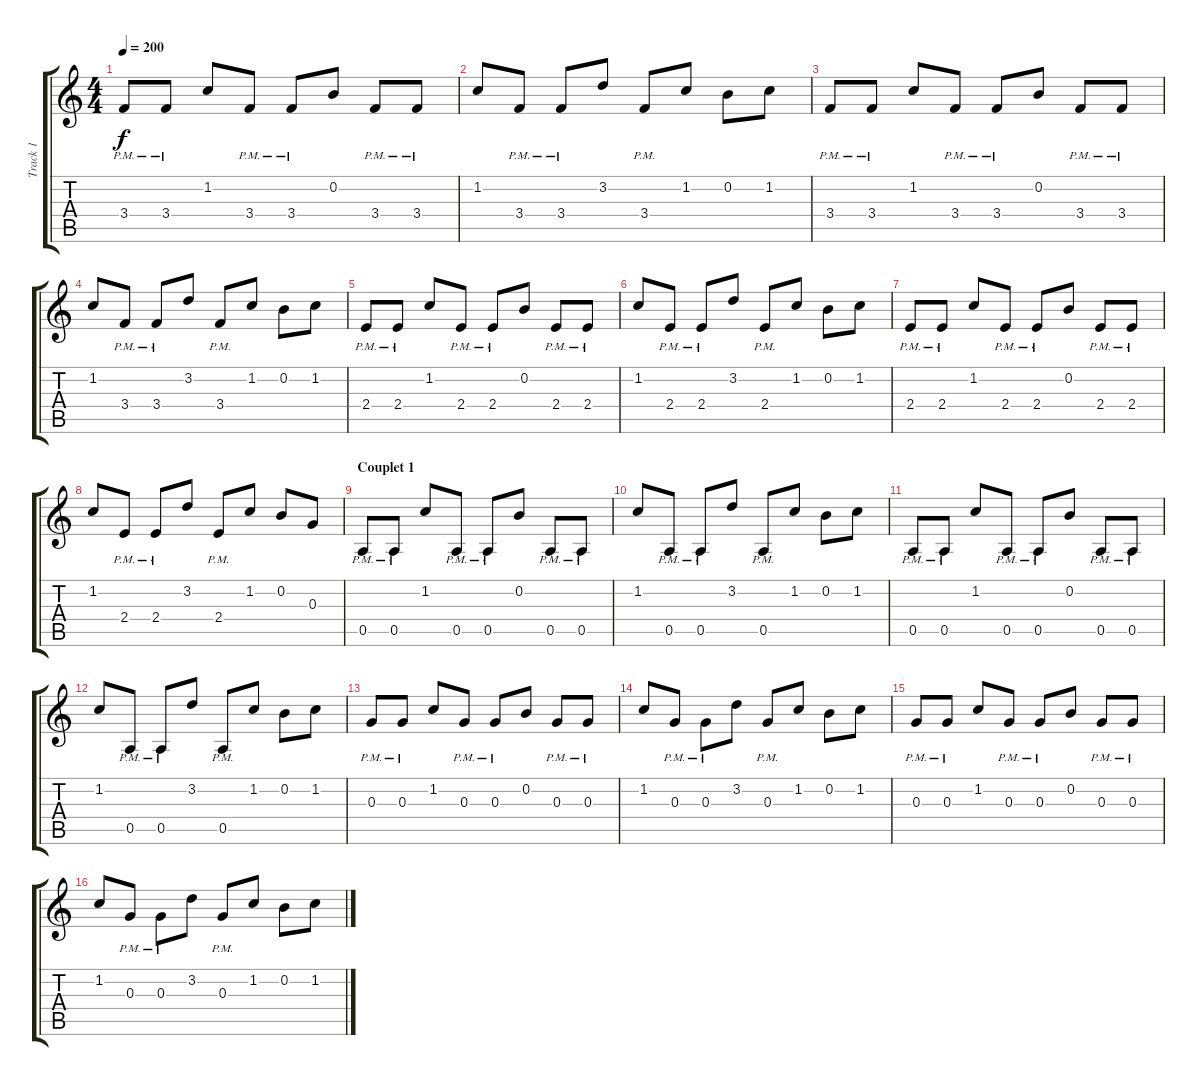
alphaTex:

\track ("Track 1" "Track 1") {instrument distortionguitar}
\staff {score tabs}
\tuning (E4 B3 G3 D3 A2 E2) {hide}
\ts (4 4)
\tempo 200
\clef g2
\ks c
3.4{pm}.8{dy f} 3.4{pm}.8 1.2.8 3.4{pm}.8 3.4{pm}.8 0.2.8 3.4{pm}.8 3.4{pm}.8 |
1.2.8 3.4{pm}.8 3.4{pm}.8 3.2.8 3.4{pm}.8 1.2.8 0.2.8 1.2.8 |
3.4{pm}.8 3.4{pm}.8 1.2.8 3.4{pm}.8 3.4{pm}.8 0.2.8 3.4{pm}.8 3.4{pm}.8 |
1.2.8 3.4{pm}.8 3.4{pm}.8 3.2.8 3.4{pm}.8 1.2.8 0.2.8 1.2.8 |
2.4{pm}.8 2.4{pm}.8 1.2.8 2.4{pm}.8 2.4{pm}.8 0.2.8 2.4{pm}.8 2.4{pm}.8 |
1.2.8 2.4{pm}.8 2.4{pm}.8 3.2.8 2.4{pm}.8 1.2.8 0.2.8 1.2.8 |
2.4{pm}.8 2.4{pm}.8 1.2.8 2.4{pm}.8 2.4{pm}.8 0.2.8 2.4{pm}.8 2.4{pm}.8 |
1.2.8 2.4{pm}.8 2.4{pm}.8 3.2.8 2.4{pm}.8 1.2.8 0.2.8 0.3.8 |
\section ("" "Couplet 1")
0.5{pm}.8 0.5{pm}.8 1.2.8 0.5{pm}.8 0.5{pm}.8 0.2.8 0.5{pm}.8 0.5{pm}.8 |
1.2.8 0.5{pm}.8 0.5{pm}.8 3.2.8 0.5{pm}.8 1.2.8 0.2.8 1.2.8 |
0.5{pm}.8 0.5{pm}.8 1.2.8 0.5{pm}.8 0.5{pm}.8 0.2.8 0.5{pm}.8 0.5{pm}.8 |
1.2.8 0.5{pm}.8 0.5{pm}.8 3.2.8 0.5{pm}.8 1.2.8 0.2.8 1.2.8 |
0.3{pm}.8 0.3{pm}.8 1.2.8 0.3{pm}.8 0.3{pm}.8 0.2.8 0.3{pm}.8 0.3{pm}.8 |
1.2.8 0.3{pm}.8 0.3{pm}.8 3.2.8 0.3{pm}.8 1.2.8 0.2.8 1.2.8 |
0.3{pm}.8 0.3{pm}.8 1.2.8 0.3{pm}.8 0.3{pm}.8 0.2.8 0.3{pm}.8 0.3{pm}.8 |
1.2.8 0.3{pm}.8 0.3{pm}.8 3.2.8 0.3{pm}.8 1.2.8 0.2.8 1.2.8
